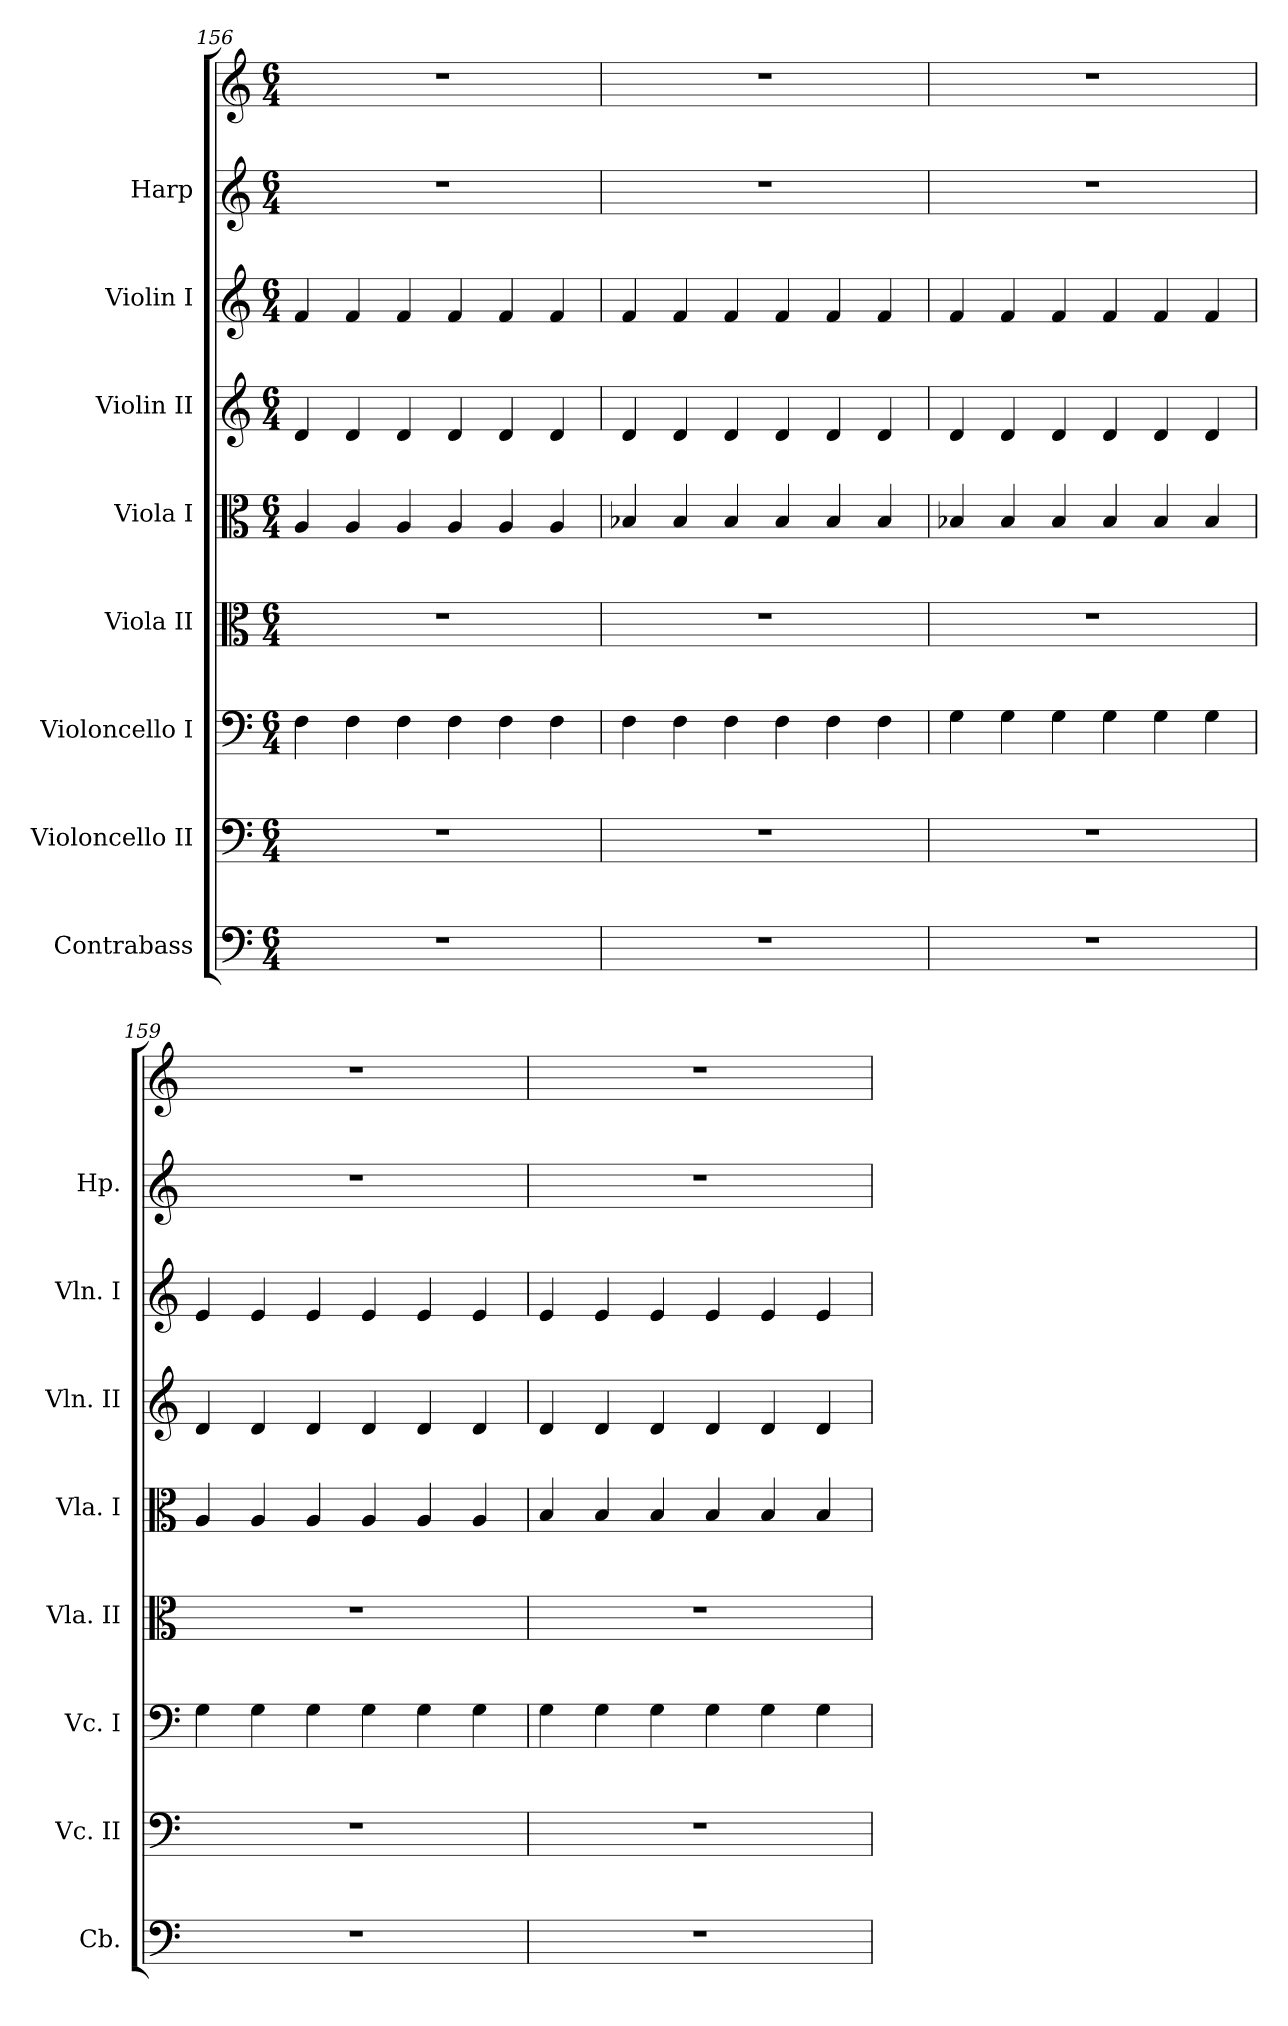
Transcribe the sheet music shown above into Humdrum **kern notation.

**kern	**kern	**kern	**kern	**kern	**kern	**kern	**kern	**kern
*part8	*part7	*part6	*part5	*part4	*part3	*part2	*part1	*part1
*staff9	*staff8	*staff7	*staff6	*staff5	*staff4	*staff3	*staff2	*staff1
*I"Contrabass	*I"Violoncello II	*I"Violoncello I	*I"Viola II	*I"Viola I	*I"Violin II	*I"Violin I	*I"Harp	*
*I'Cb.	*I'Vc. II	*I'Vc. I	*I'Vla. II	*I'Vla. I	*I'Vln. II	*I'Vln. I	*I'Hp.	*
*clefF4	*clefF4	*clefF4	*clefC3	*clefC3	*clefG2	*clefG2	*clefG2	*clefG2
*ITrd7c12	*	*	*	*	*	*	*	*
*k[]	*k[]	*k[]	*k[]	*k[]	*k[]	*k[]	*k[]	*k[]
*M6/4	*M6/4	*M6/4	*M6/4	*M6/4	*M6/4	*M6/4	*M6/4	*M6/4
=156	=156	=156	=156	=156	=156	=156	=156	=156
1.r	1.r	4F\	1.r	4A/	4d/	4f/	1.r	1.r
.	.	4F\	.	4A/	4d/	4f/	.	.
.	.	4F\	.	4A/	4d/	4f/	.	.
.	.	4F\	.	4A/	4d/	4f/	.	.
.	.	4F\	.	4A/	4d/	4f/	.	.
.	.	4F\	.	4A/	4d/	4f/	.	.
=157	=157	=157	=157	=157	=157	=157	=157	=157
1.r	1.r	4F\	1.r	4B-X/	4d/	4f/	1.r	1.r
.	.	4F\	.	4B-/	4d/	4f/	.	.
.	.	4F\	.	4B-/	4d/	4f/	.	.
.	.	4F\	.	4B-/	4d/	4f/	.	.
.	.	4F\	.	4B-/	4d/	4f/	.	.
.	.	4F\	.	4B-/	4d/	4f/	.	.
=158	=158	=158	=158	=158	=158	=158	=158	=158
1.r	1.r	4G\	1.r	4B-X/	4d/	4f/	1.r	1.r
.	.	4G\	.	4B-/	4d/	4f/	.	.
.	.	4G\	.	4B-/	4d/	4f/	.	.
.	.	4G\	.	4B-/	4d/	4f/	.	.
.	.	4G\	.	4B-/	4d/	4f/	.	.
.	.	4G\	.	4B-/	4d/	4f/	.	.
=159	=159	=159	=159	=159	=159	=159	=159	=159
1.r	1.r	4G\	1.r	4A/	4d/	4e/	1.r	1.r
.	.	4G\	.	4A/	4d/	4e/	.	.
.	.	4G\	.	4A/	4d/	4e/	.	.
.	.	4G\	.	4A/	4d/	4e/	.	.
.	.	4G\	.	4A/	4d/	4e/	.	.
.	.	4G\	.	4A/	4d/	4e/	.	.
=160	=160	=160	=160	=160	=160	=160	=160	=160
1.r	1.r	4G\	1.r	4B/	4d/	4e/	1.r	1.r
.	.	4G\	.	4B/	4d/	4e/	.	.
.	.	4G\	.	4B/	4d/	4e/	.	.
.	.	4G\	.	4B/	4d/	4e/	.	.
.	.	4G\	.	4B/	4d/	4e/	.	.
.	.	4G\	.	4B/	4d/	4e/	.	.
=	=	=	=	=	=	=	=	=
*-	*-	*-	*-	*-	*-	*-	*-	*-
